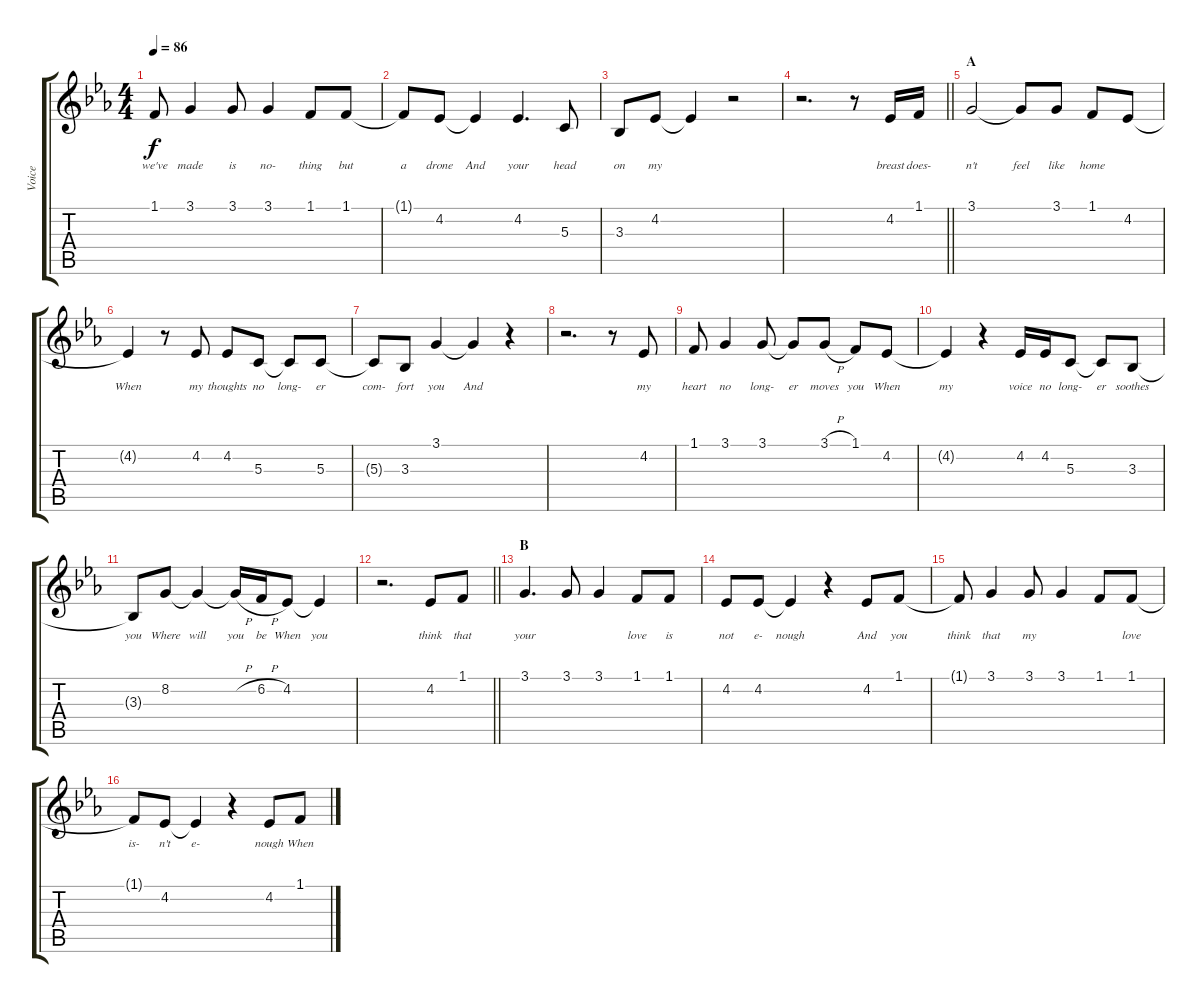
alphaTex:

\track ("Voice" "Voice") {instrument lead6voice}
\staff {score tabs}
\tuning (E4 B3 G3 D3 A2 E2) {hide}
\ts (4 4)
\tempo 86
\clef g2
\ks eb
1.1{t}.8{lyrics (0 "we've") lyrics (1 "") lyrics (2 "") lyrics (3 "") lyrics (4 "") dy f} 3.1.4{lyrics (0 "made") lyrics (1 "") lyrics (2 "") lyrics (3 "") lyrics (4 "")} 3.1.8{lyrics (0 "is") lyrics (1 "") lyrics (2 "") lyrics (3 "") lyrics (4 "")} 3.1.4{lyrics (0 "no-") lyrics (1 "") lyrics (2 "") lyrics (3 "") lyrics (4 "")} 1.1.8{lyrics (0 "thing") lyrics (1 "") lyrics (2 "") lyrics (3 "") lyrics (4 "")} 1.1.8{lyrics (0 "but") lyrics (1 "") lyrics (2 "") lyrics (3 "") lyrics (4 "")} |
1.1{t}.8{lyrics (0 "a") lyrics (1 "") lyrics (2 "") lyrics (3 "") lyrics (4 "")} 4.2.8{lyrics (0 "drone") lyrics (1 "") lyrics (2 "") lyrics (3 "") lyrics (4 "")} 4.2{t}.4{lyrics (0 "And") lyrics (1 "") lyrics (2 "") lyrics (3 "") lyrics (4 "")} 4.2.4{d lyrics (0 "your") lyrics (1 "") lyrics (2 "") lyrics (3 "") lyrics (4 "")} 5.3.8{lyrics (0 "head") lyrics (1 "") lyrics (2 "") lyrics (3 "") lyrics (4 "")} |
3.3.8{lyrics (0 "on") lyrics (1 "") lyrics (2 "") lyrics (3 "") lyrics (4 "")} 4.2.8{lyrics (0 "my") lyrics (1 "") lyrics (2 "") lyrics (3 "") lyrics (4 "")} 4.2{t}.4{lyrics (0 "") lyrics (1 "") lyrics (2 "") lyrics (3 "") lyrics (4 "")} r.2 |
\barLineRight lightlight
r.2{d} r.8 4.2.16{lyrics (0 "breast") lyrics (1 "") lyrics (2 "") lyrics (3 "") lyrics (4 "")} 1.1.16{lyrics (0 "does-") lyrics (1 "") lyrics (2 "") lyrics (3 "") lyrics (4 "")} |
\section ("" "A")
3.1.2{lyrics (0 "n't") lyrics (1 "") lyrics (2 "") lyrics (3 "") lyrics (4 "")} 3.1{t}.8{lyrics (0 "feel") lyrics (1 "") lyrics (2 "") lyrics (3 "") lyrics (4 "")} 3.1.8{lyrics (0 "like") lyrics (1 "") lyrics (2 "") lyrics (3 "") lyrics (4 "")} 1.1.8{lyrics (0 "home") lyrics (1 "") lyrics (2 "") lyrics (3 "") lyrics (4 "")} 4.2.8{lyrics (0 "") lyrics (1 "") lyrics (2 "") lyrics (3 "") lyrics (4 "")} |
4.2{t}.4{lyrics (0 "When") lyrics (1 "") lyrics (2 "") lyrics (3 "") lyrics (4 "")} r.8 4.2.8{lyrics (0 "my") lyrics (1 "") lyrics (2 "") lyrics (3 "") lyrics (4 "")} 4.2.8{lyrics (0 "thoughts") lyrics (1 "") lyrics (2 "") lyrics (3 "") lyrics (4 "")} 5.3.8{lyrics (0 "no") lyrics (1 "") lyrics (2 "") lyrics (3 "") lyrics (4 "")} 5.3{t}.8{lyrics (0 "long-") lyrics (1 "") lyrics (2 "") lyrics (3 "") lyrics (4 "")} 5.3.8{lyrics (0 "er") lyrics (1 "") lyrics (2 "") lyrics (3 "") lyrics (4 "")} |
5.3{t}.8{lyrics (0 "com-") lyrics (1 "") lyrics (2 "") lyrics (3 "") lyrics (4 "")} 3.3.8{lyrics (0 "fort") lyrics (1 "") lyrics (2 "") lyrics (3 "") lyrics (4 "")} 3.1.4{lyrics (0 "you") lyrics (1 "") lyrics (2 "") lyrics (3 "") lyrics (4 "")} 3.1{t}.4{lyrics (0 "And") lyrics (1 "") lyrics (2 "") lyrics (3 "") lyrics (4 "")} r.4 |
r.2{d} r.8 4.2.8{lyrics (0 "my") lyrics (1 "") lyrics (2 "") lyrics (3 "") lyrics (4 "")} |
1.1.8{lyrics (0 "heart") lyrics (1 "") lyrics (2 "") lyrics (3 "") lyrics (4 "")} 3.1.4{lyrics (0 "no") lyrics (1 "") lyrics (2 "") lyrics (3 "") lyrics (4 "")} 3.1.8{lyrics (0 "long-") lyrics (1 "") lyrics (2 "") lyrics (3 "") lyrics (4 "")} 3.1{t}.8{lyrics (0 "er") lyrics (1 "") lyrics (2 "") lyrics (3 "") lyrics (4 "")} 3.1{h}.8{lyrics (0 "moves") lyrics (1 "") lyrics (2 "") lyrics (3 "") lyrics (4 "")} 1.1.8{lyrics (0 "you") lyrics (1 "") lyrics (2 "") lyrics (3 "") lyrics (4 "")} 4.2.8{lyrics (0 "When") lyrics (1 "") lyrics (2 "") lyrics (3 "") lyrics (4 "")} |
4.2{t}.4{lyrics (0 "my") lyrics (1 "") lyrics (2 "") lyrics (3 "") lyrics (4 "")} r.4 4.2.16{lyrics (0 "voice") lyrics (1 "") lyrics (2 "") lyrics (3 "") lyrics (4 "")} 4.2.16{lyrics (0 "no") lyrics (1 "") lyrics (2 "") lyrics (3 "") lyrics (4 "")} 5.3.8{lyrics (0 "long-") lyrics (1 "") lyrics (2 "") lyrics (3 "") lyrics (4 "")} 5.3{t}.8{lyrics (0 "er") lyrics (1 "") lyrics (2 "") lyrics (3 "") lyrics (4 "")} 3.3.8{lyrics (0 "soothes") lyrics (1 "") lyrics (2 "") lyrics (3 "") lyrics (4 "")} |
3.3{t}.8{lyrics (0 "you") lyrics (1 "") lyrics (2 "") lyrics (3 "") lyrics (4 "")} 8.2.8{lyrics (0 "Where") lyrics (1 "") lyrics (2 "") lyrics (3 "") lyrics (4 "")} 8.2{t}.4{lyrics (0 "will") lyrics (1 "") lyrics (2 "") lyrics (3 "") lyrics (4 "")} 8.2{h t}.16{lyrics (0 "you") lyrics (1 "") lyrics (2 "") lyrics (3 "") lyrics (4 "")} 6.2{h}.16{lyrics (0 "be") lyrics (1 "") lyrics (2 "") lyrics (3 "") lyrics (4 "")} 4.2.8{lyrics (0 "When") lyrics (1 "") lyrics (2 "") lyrics (3 "") lyrics (4 "")} 4.2{t}.4{lyrics (0 "you") lyrics (1 "") lyrics (2 "") lyrics (3 "") lyrics (4 "")} |
\barLineRight lightlight
r.2{d} 4.2.8{lyrics (0 "think") lyrics (1 "") lyrics (2 "") lyrics (3 "") lyrics (4 "")} 1.1.8{lyrics (0 "that") lyrics (1 "") lyrics (2 "") lyrics (3 "") lyrics (4 "")} |
\section ("" "B")
3.1.4{d lyrics (0 "your") lyrics (1 "") lyrics (2 "") lyrics (3 "") lyrics (4 "")} 3.1.8{lyrics (0 "") lyrics (1 "") lyrics (2 "") lyrics (3 "") lyrics (4 "")} 3.1.4{lyrics (0 "") lyrics (1 "") lyrics (2 "") lyrics (3 "") lyrics (4 "")} 1.1.8{lyrics (0 "love") lyrics (1 "") lyrics (2 "") lyrics (3 "") lyrics (4 "")} 1.1.8{lyrics (0 "is") lyrics (1 "") lyrics (2 "") lyrics (3 "") lyrics (4 "")} |
4.2.8{lyrics (0 "not") lyrics (1 "") lyrics (2 "") lyrics (3 "") lyrics (4 "")} 4.2.8{lyrics (0 "e-") lyrics (1 "") lyrics (2 "") lyrics (3 "") lyrics (4 "")} 4.2{t}.4{lyrics (0 "nough") lyrics (1 "") lyrics (2 "") lyrics (3 "") lyrics (4 "")} r.4 4.2.8{lyrics (0 "And") lyrics (1 "") lyrics (2 "") lyrics (3 "") lyrics (4 "")} 1.1.8{lyrics (0 "you") lyrics (1 "") lyrics (2 "") lyrics (3 "") lyrics (4 "")} |
1.1{t}.8{lyrics (0 "think") lyrics (1 "") lyrics (2 "") lyrics (3 "") lyrics (4 "")} 3.1.4{lyrics (0 "that") lyrics (1 "") lyrics (2 "") lyrics (3 "") lyrics (4 "")} 3.1.8{lyrics (0 "my") lyrics (1 "") lyrics (2 "") lyrics (3 "") lyrics (4 "")} 3.1.4{lyrics (0 "") lyrics (1 "") lyrics (2 "") lyrics (3 "") lyrics (4 "")} 1.1.8{lyrics (0 "") lyrics (1 "") lyrics (2 "") lyrics (3 "") lyrics (4 "")} 1.1.8{lyrics (0 "love") lyrics (1 "") lyrics (2 "") lyrics (3 "") lyrics (4 "")} |
1.1{t}.8{lyrics (0 "is-") lyrics (1 "") lyrics (2 "") lyrics (3 "") lyrics (4 "")} 4.2.8{lyrics (0 "n't") lyrics (1 "") lyrics (2 "") lyrics (3 "") lyrics (4 "")} 4.2{t}.4{lyrics (0 "e-") lyrics (1 "") lyrics (2 "") lyrics (3 "") lyrics (4 "")} r.4 4.2.8{lyrics (0 "nough") lyrics (1 "") lyrics (2 "") lyrics (3 "") lyrics (4 "")} 1.1.8{lyrics (0 "When") lyrics (1 "") lyrics (2 "") lyrics (3 "") lyrics (4 "")}
